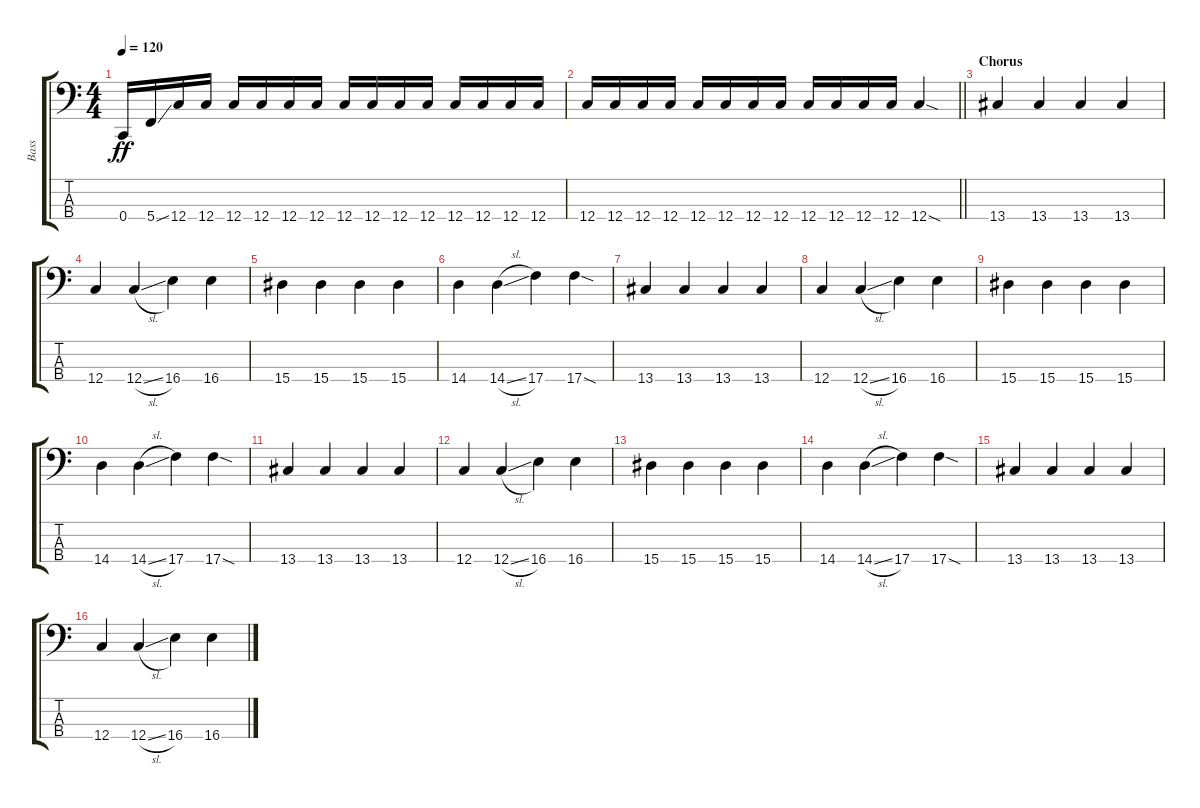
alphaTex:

\track ("Bass" "Bass") {instrument electricbasspick}
\staff {score tabs}
\tuning (Eb2 Bb1 F1 C1) {hide}
\ts (4 4)
\tempo 120
\clef f4
\ks c
0.4.16{dy ff} 5.4{ss}.16 12.4.16 12.4.16 12.4.16 12.4.16 12.4.16 12.4.16 12.4.16 12.4.16 12.4.16 12.4.16 12.4.16 12.4.16 12.4.16 12.4.16 |
\barLineRight lightlight
12.4.16 12.4.16 12.4.16 12.4.16 12.4.16 12.4.16 12.4.16 12.4.16 12.4.16 12.4.16 12.4.16 12.4.16 12.4{sod}.4 |
\section ("" "Chorus")
13.4.4 13.4.4 13.4.4 13.4.4 |
12.4.4 12.4{sl}.4 16.4.4 16.4.4 |
15.4.4 15.4.4 15.4.4 15.4.4 |
14.4.4 14.4{sl}.4 17.4.4 17.4{sod}.4 |
13.4.4 13.4.4 13.4.4 13.4.4 |
12.4.4 12.4{sl}.4 16.4.4 16.4.4 |
15.4.4 15.4.4 15.4.4 15.4.4 |
14.4.4 14.4{sl}.4 17.4.4 17.4{sod}.4 |
13.4.4 13.4.4 13.4.4 13.4.4 |
12.4.4 12.4{sl}.4 16.4.4 16.4.4 |
15.4.4 15.4.4 15.4.4 15.4.4 |
14.4.4 14.4{sl}.4 17.4.4 17.4{sod}.4 |
13.4.4 13.4.4 13.4.4 13.4.4 |
12.4.4 12.4{sl}.4 16.4.4 16.4.4
